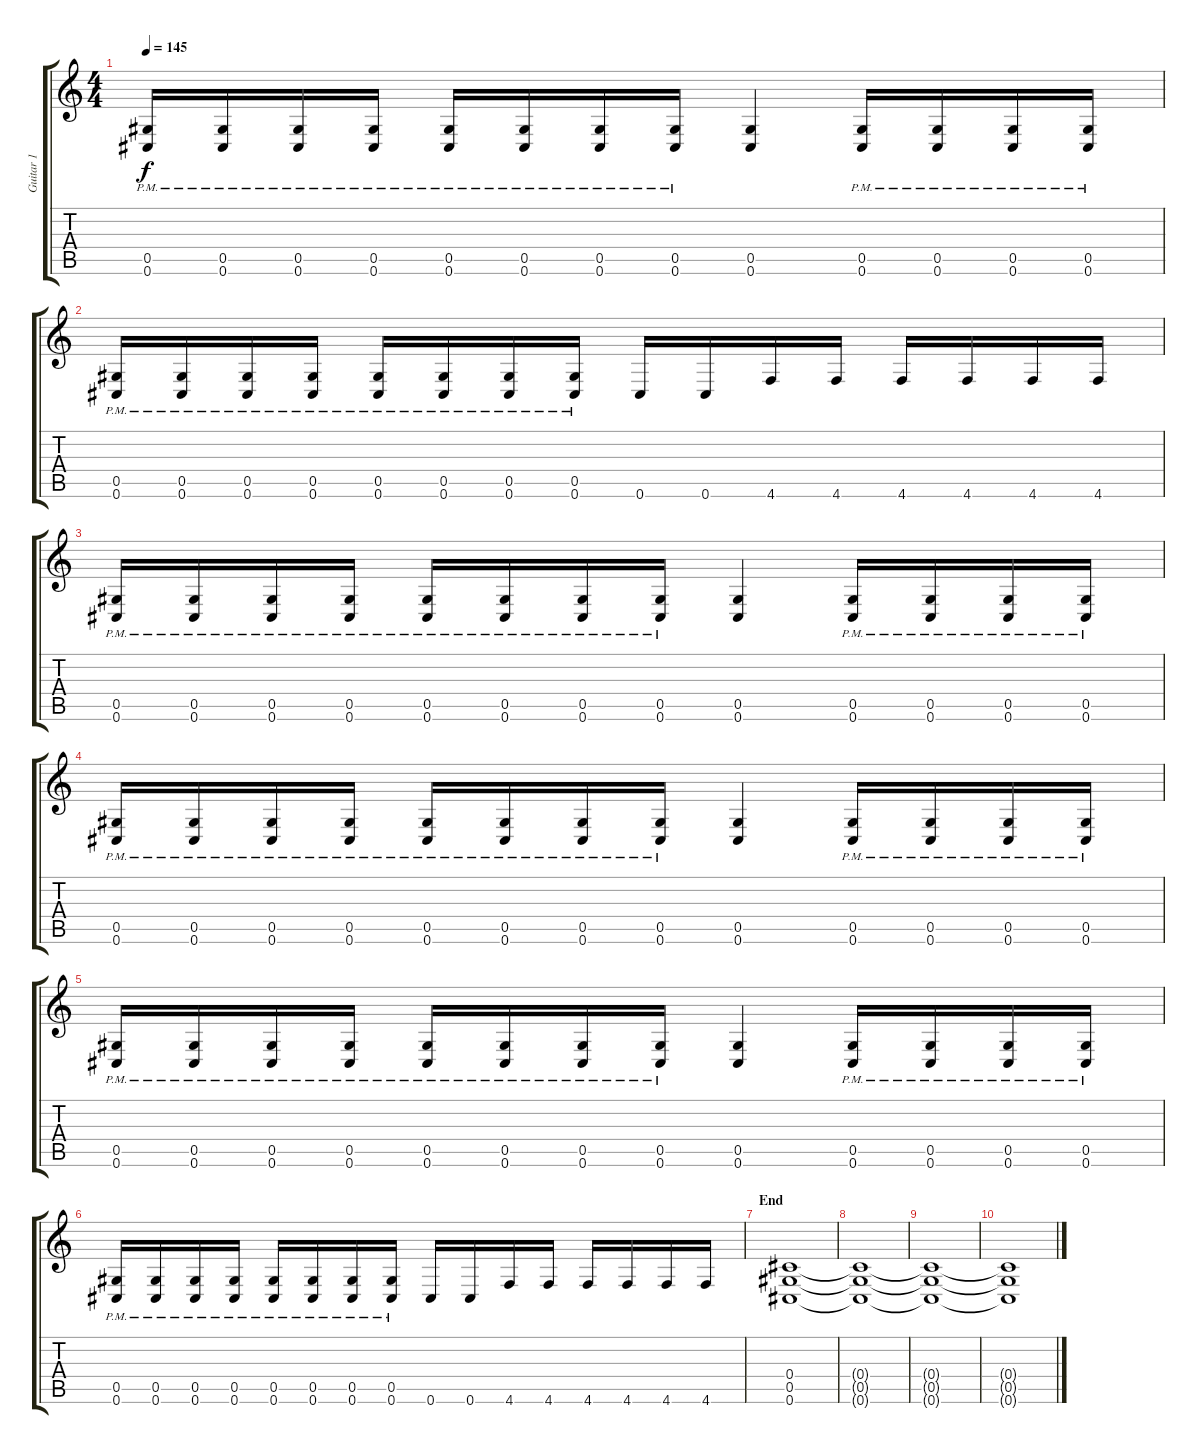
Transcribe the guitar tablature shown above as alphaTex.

\track ("Guitar 1" "Guitar 1") {instrument distortionguitar}
\staff {score tabs}
\tuning (Eb4 Bb3 Gb3 Db3 Ab2 Db2) {hide}
\ts (4 4)
\tempo 145
\clef g2
\ks c
(0.5{pm} 0.6{pm}).16{dy f} (0.5{pm} 0.6{pm}).16 (0.5{pm} 0.6{pm}).16 (0.5{pm} 0.6{pm}).16 (0.5{pm} 0.6{pm}).16 (0.5{pm} 0.6{pm}).16 (0.5{pm} 0.6{pm}).16 (0.5{pm} 0.6{pm}).16 (0.5 0.6).4 (0.5{pm} 0.6{pm}).16 (0.5{pm} 0.6{pm}).16 (0.5{pm} 0.6{pm}).16 (0.5{pm} 0.6{pm}).16 |
(0.5{pm} 0.6{pm}).16 (0.5{pm} 0.6{pm}).16 (0.5{pm} 0.6{pm}).16 (0.5{pm} 0.6{pm}).16 (0.5{pm} 0.6{pm}).16 (0.5{pm} 0.6{pm}).16 (0.5{pm} 0.6{pm}).16 (0.5{pm} 0.6{pm}).16 0.6.16 0.6.16 4.6.16 4.6.16 4.6.16 4.6.16 4.6.16 4.6.16 |
(0.5{pm} 0.6{pm}).16 (0.5{pm} 0.6{pm}).16 (0.5{pm} 0.6{pm}).16 (0.5{pm} 0.6{pm}).16 (0.5{pm} 0.6{pm}).16 (0.5{pm} 0.6{pm}).16 (0.5{pm} 0.6{pm}).16 (0.5{pm} 0.6{pm}).16 (0.5 0.6).4 (0.5{pm} 0.6{pm}).16 (0.5{pm} 0.6{pm}).16 (0.5{pm} 0.6{pm}).16 (0.5{pm} 0.6{pm}).16 |
(0.5{pm} 0.6{pm}).16 (0.5{pm} 0.6{pm}).16 (0.5{pm} 0.6{pm}).16 (0.5{pm} 0.6{pm}).16 (0.5{pm} 0.6{pm}).16 (0.5{pm} 0.6{pm}).16 (0.5{pm} 0.6{pm}).16 (0.5{pm} 0.6{pm}).16 (0.5 0.6).4 (0.5{pm} 0.6{pm}).16 (0.5{pm} 0.6{pm}).16 (0.5{pm} 0.6{pm}).16 (0.5{pm} 0.6{pm}).16 |
(0.5{pm} 0.6{pm}).16 (0.5{pm} 0.6{pm}).16 (0.5{pm} 0.6{pm}).16 (0.5{pm} 0.6{pm}).16 (0.5{pm} 0.6{pm}).16 (0.5{pm} 0.6{pm}).16 (0.5{pm} 0.6{pm}).16 (0.5{pm} 0.6{pm}).16 (0.5 0.6).4 (0.5{pm} 0.6{pm}).16 (0.5{pm} 0.6{pm}).16 (0.5{pm} 0.6{pm}).16 (0.5{pm} 0.6{pm}).16 |
(0.5{pm} 0.6{pm}).16 (0.5{pm} 0.6{pm}).16 (0.5{pm} 0.6{pm}).16 (0.5{pm} 0.6{pm}).16 (0.5{pm} 0.6{pm}).16 (0.5{pm} 0.6{pm}).16 (0.5{pm} 0.6{pm}).16 (0.5{pm} 0.6{pm}).16 0.6.16 0.6.16 4.6.16 4.6.16 4.6.16 4.6.16 4.6.16 4.6.16 |
\section ("" "End")
(0.4 0.5 0.6).1 |
(0.4{t} 0.5{t} 0.6{t}).1 |
(0.4{t} 0.5{t} 0.6{t}).1{volume 0} |
(0.4{t} 0.5{t} 0.6{t}).1
